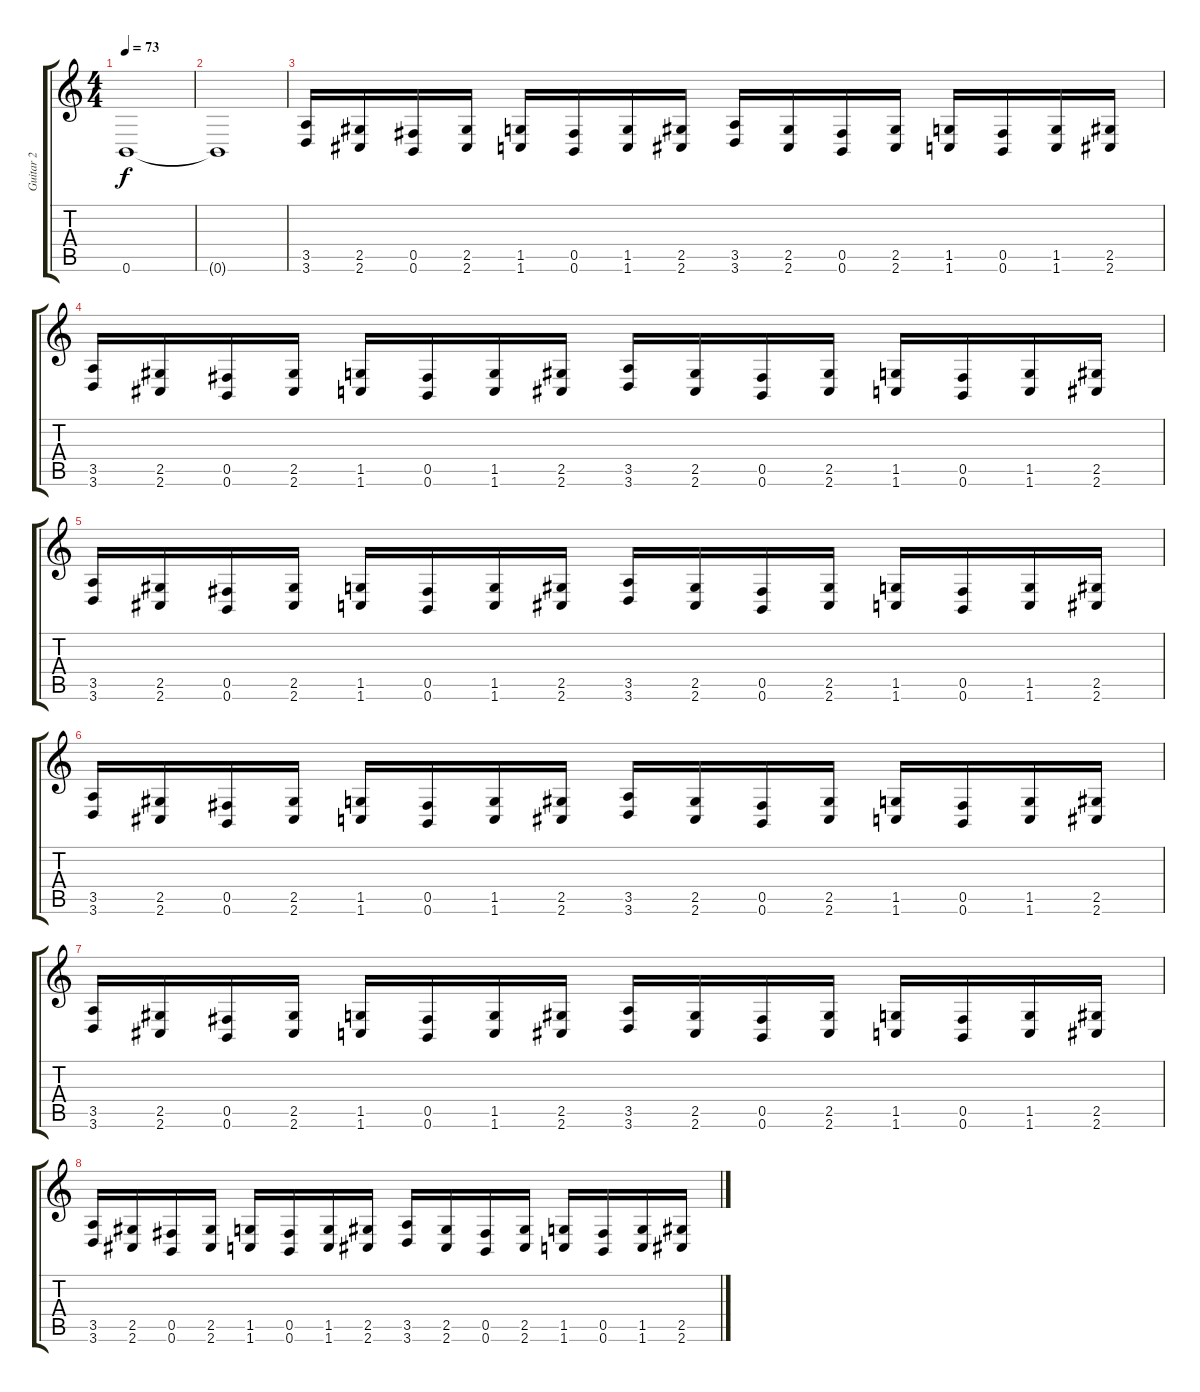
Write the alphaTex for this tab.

\track ("Guitar 2" "Guitar 2") {instrument overdrivenguitar}
\staff {score tabs}
\tuning (Db4 Ab3 E3 B2 Gb2 B1) {hide}
\ts (4 4)
\tempo 73
\clef g2
\ks c
0.6{t}.1{dy f} |
0.6{t}.1 |
(3.5 3.6).16 (2.5 2.6).16 (0.5 0.6).16 (2.5 2.6).16 (1.5 1.6).16 (0.5 0.6).16 (1.5 1.6).16 (2.5 2.6).16 (3.5 3.6).16 (2.5 2.6).16 (0.5 0.6).16 (2.5 2.6).16 (1.5 1.6).16 (0.5 0.6).16 (1.5 1.6).16 (2.5 2.6).16 |
(3.5 3.6).16 (2.5 2.6).16 (0.5 0.6).16 (2.5 2.6).16 (1.5 1.6).16 (0.5 0.6).16 (1.5 1.6).16 (2.5 2.6).16 (3.5 3.6).16 (2.5 2.6).16 (0.5 0.6).16 (2.5 2.6).16 (1.5 1.6).16 (0.5 0.6).16 (1.5 1.6).16 (2.5 2.6).16 |
(3.5 3.6).16 (2.5 2.6).16 (0.5 0.6).16 (2.5 2.6).16 (1.5 1.6).16 (0.5 0.6).16 (1.5 1.6).16 (2.5 2.6).16 (3.5 3.6).16 (2.5 2.6).16 (0.5 0.6).16 (2.5 2.6).16 (1.5 1.6).16 (0.5 0.6).16 (1.5 1.6).16 (2.5 2.6).16 |
(3.5 3.6).16 (2.5 2.6).16 (0.5 0.6).16 (2.5 2.6).16 (1.5 1.6).16 (0.5 0.6).16 (1.5 1.6).16 (2.5 2.6).16 (3.5 3.6).16 (2.5 2.6).16 (0.5 0.6).16 (2.5 2.6).16 (1.5 1.6).16 (0.5 0.6).16 (1.5 1.6).16 (2.5 2.6).16 |
(3.5 3.6).16 (2.5 2.6).16 (0.5 0.6).16 (2.5 2.6).16 (1.5 1.6).16 (0.5 0.6).16 (1.5 1.6).16 (2.5 2.6).16 (3.5 3.6).16 (2.5 2.6).16 (0.5 0.6).16 (2.5 2.6).16 (1.5 1.6).16 (0.5 0.6).16 (1.5 1.6).16 (2.5 2.6).16 |
(3.5 3.6).16 (2.5 2.6).16 (0.5 0.6).16 (2.5 2.6).16 (1.5 1.6).16 (0.5 0.6).16 (1.5 1.6).16 (2.5 2.6).16 (3.5 3.6).16 (2.5 2.6).16 (0.5 0.6).16 (2.5 2.6).16 (1.5 1.6).16 (0.5 0.6).16 (1.5 1.6).16 (2.5 2.6).16
